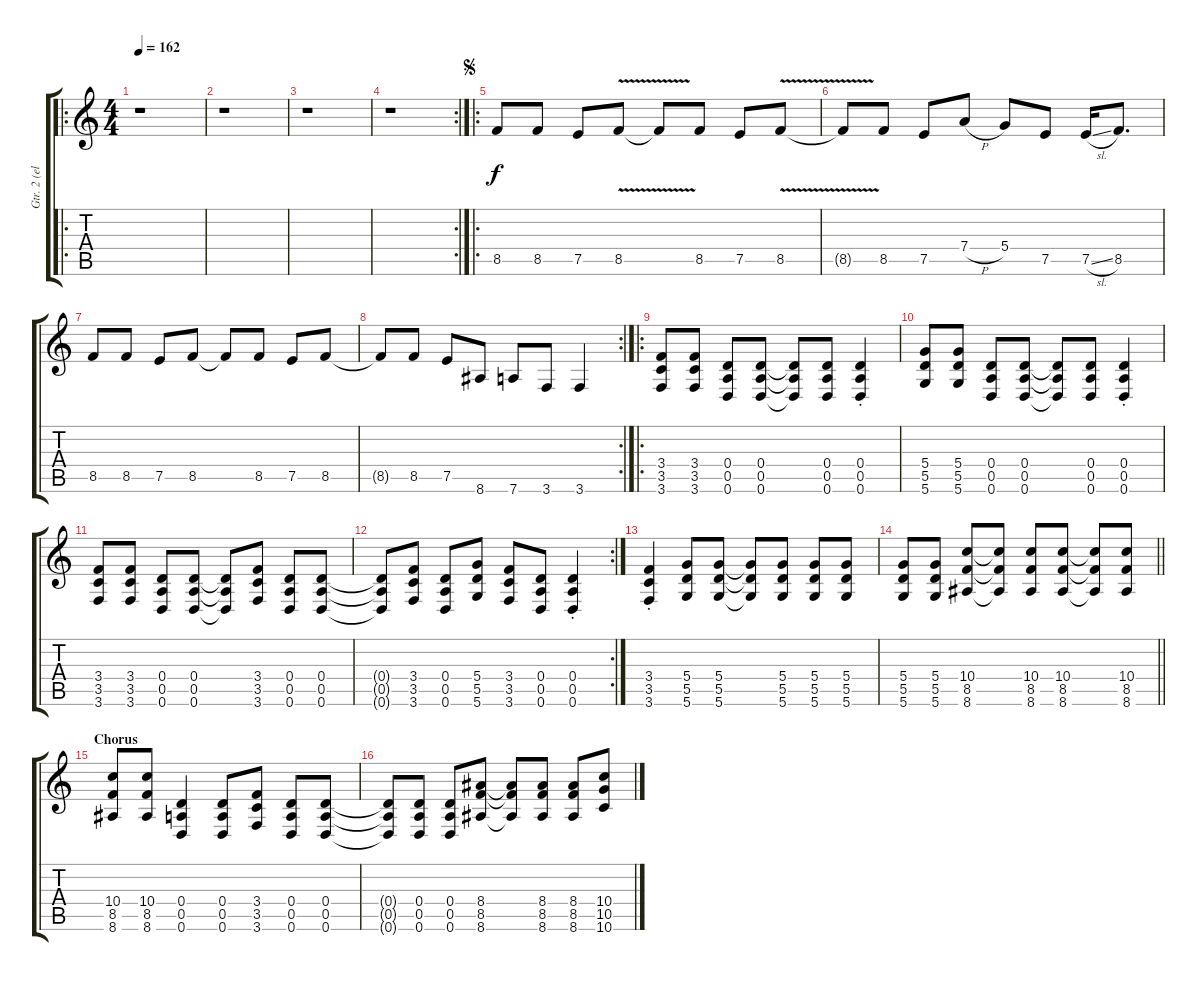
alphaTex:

\track ("Gtr. 2 (elec. w/dist.)" "Gtr. 2 (el") {instrument distortionguitar}
\staff {score tabs}
\tuning (E4 B3 G3 D3 A2 D2) {hide}
\ro
\ts (4 4)
\tempo 162
\clef g2
\ks c
r.1{dy f instrument distortionguitar} |
r.1 |
r.1 |
\rc 2
r.1 |
\ro
\jump segno
8.5.8 8.5.8 7.5.8 8.5{v}.8 8.5{v t}.8 8.5.8 7.5.8 8.5{v}.8 |
8.5{v t}.8 8.5.8 7.5.8 7.4{h}.8 5.4.8 7.5.8 7.5{sl}.16 8.5.8{d} |
8.5.8 8.5.8 7.5.8 8.5.8 8.5{t}.8 8.5.8 7.5.8 8.5.8 |
\rc 2
8.5{t}.8 8.5.8 7.5.8 8.6.8 7.6.8 3.6.8 3.6.4 |
\ro
(3.4 3.5 3.6).8 (3.4 3.5 3.6).8 (0.4 0.5 0.6).8 (0.4 0.5 0.6).8 (0.4{t} 0.5{t} 0.6{t}).8 (0.4 0.5 0.6).8 (0.4{st} 0.5{st} 0.6{st}).4 |
(5.4 5.5 5.6).8 (5.4 5.5 5.6).8 (0.4 0.5 0.6).8 (0.4 0.5 0.6).8 (0.4{t} 0.5{t} 0.6{t}).8 (0.4 0.5 0.6).8 (0.4{st} 0.5{st} 0.6{st}).4 |
(3.4 3.5 3.6).8 (3.4 3.5 3.6).8 (0.4 0.5 0.6).8 (0.4 0.5 0.6).8 (0.4{t} 0.5{t} 0.6{t}).8 (3.4 3.5 3.6).8 (0.4 0.5 0.6).8 (0.4 0.5 0.6).8 |
\rc 2
(0.4{t} 0.5{t} 0.6{t}).8 (3.4 3.5 3.6).8 (0.4 0.5 0.6).8 (5.4 5.5 5.6).8 (3.4 3.5 3.6).8 (0.4 0.5 0.6).8 (0.4{st} 0.5{st} 0.6{st}).4 |
(3.4{st} 3.5{st} 3.6{st}).4 (5.4 5.5 5.6).8 (5.4 5.5 5.6).8 (5.4{t} 5.5{t} 5.6{t}).8 (5.4 5.5 5.6).8 (5.4 5.5 5.6).8 (5.4 5.5 5.6).8 |
\barLineRight lightlight
(5.4 5.5 5.6).8 (5.4 5.5 5.6).8 (10.4 8.5 8.6).8 (10.4{t} 8.5{t} 8.6{t}).8 (10.4 8.5 8.6).8 (10.4 8.5 8.6).8 (10.4{t} 8.5{t} 8.6{t}).8 (10.4 8.5 8.6).8 |
\section ("" "Chorus")
(10.4 8.5 8.6).8 (10.4 8.5 8.6).8 (0.4 0.5 0.6).4 (0.4 0.5 0.6).8 (3.4 3.5 3.6).8 (0.4 0.5 0.6).8 (0.4 0.5 0.6).8 |
(0.4{t} 0.5{t} 0.6{t}).8 (0.4 0.5 0.6).8 (0.4 0.5 0.6).8 (8.4 8.5 8.6).8 (8.4{t} 8.5{t} 8.6{t}).8 (8.4 8.5 8.6).8 (8.4 8.5 8.6).8 (10.4 10.5 10.6).8
